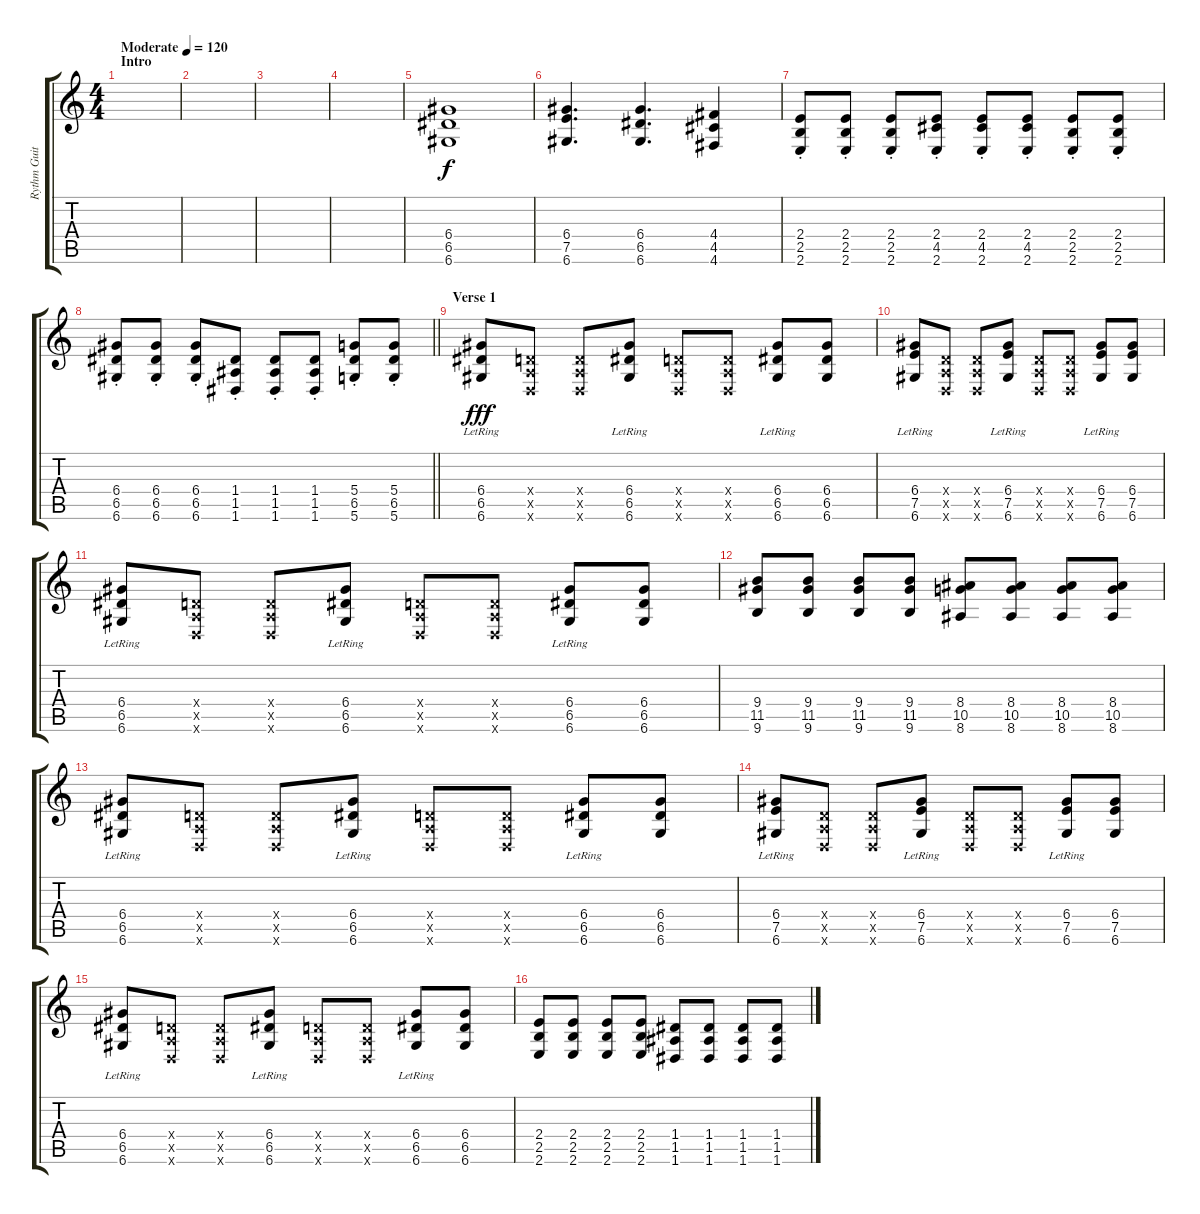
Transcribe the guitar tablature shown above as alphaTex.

\track ("Rythm Guitar (Andy)" "Rythm Guit") {instrument overdrivenguitar bank 29}
\staff {score tabs}
\tuning (E4 B3 G3 D3 A2 D2) {hide}
\ts (4 4)
\section ("" "Intro")
\tempo (120 "Moderate")
\clef g2
\ks c
|
|
|
|
(6.4 6.5 6.6).1 |
(6.4 7.5 6.6).4{d} (6.4 6.5 6.6).4{d} (4.4 4.5 4.6).4 |
(2.4{st} 2.5{st} 2.6{st}).8 (2.4{st} 2.5{st} 2.6{st}).8 (2.4{st} 2.5{st} 2.6{st}).8 (2.4{st} 4.5{st} 2.6{st}).8 (2.4{st} 4.5{st} 2.6{st}).8 (2.4{st} 4.5{st} 2.6{st}).8 (2.4{st} 2.5{st} 2.6{st}).8 (2.4{st} 2.5{st} 2.6{st}).8 |
\barLineRight lightlight
(6.4{st} 6.5{st} 6.6{st}).8 (6.4{st} 6.5{st} 6.6{st}).8 (6.4{st} 6.5{st} 6.6{st}).8 (1.4{st} 1.5{st} 1.6{st}).8 (1.4{st} 1.5{st} 1.6{st}).8 (1.4{st} 1.5{st} 1.6{st}).8 (5.4{st} 6.5{st} 5.6{st}).8 (5.4{st} 6.5{st} 5.6{st}).8 |
\section ("" "Verse 1")
(6.4{lr} 6.5{lr} 6.6{lr}).8{dy fff} (0.4{x} 0.5{x} 0.6{x}).8 (0.4{x} 0.5{x} 0.6{x}).8 (6.4{lr} 6.5{lr} 6.6{lr}).8 (0.4{x} 0.5{x} 0.6{x}).8 (0.4{x} 0.5{x} 0.6{x}).8 (6.4{lr} 6.5{lr} 6.6{lr}).8 (6.4 6.5 6.6).8 |
(6.4{lr} 7.5{lr} 6.6{lr}).8 (0.4{x} 0.5{x} 0.6{x}).8 (0.4{x} 0.5{x} 0.6{x}).8 (6.4{lr} 7.5{lr} 6.6{lr}).8 (0.4{x} 0.5{x} 0.6{x}).8 (0.4{x} 0.5{x} 0.6{x}).8 (6.4{lr} 7.5{lr} 6.6{lr}).8 (6.4 7.5 6.6).8 |
(6.4{lr} 6.5{lr} 6.6{lr}).8 (0.4{x} 0.5{x} 0.6{x}).8 (0.4{x} 0.5{x} 0.6{x}).8 (6.4{lr} 6.5{lr} 6.6{lr}).8 (0.4{x} 0.5{x} 0.6{x}).8 (0.4{x} 0.5{x} 0.6{x}).8 (6.4{lr} 6.5{lr} 6.6{lr}).8 (6.4 6.5 6.6).8 |
(9.4 11.5 9.6).8 (9.4 11.5 9.6).8 (9.4 11.5 9.6).8 (9.4 11.5 9.6).8 (8.4 10.5 8.6).8 (8.4 10.5 8.6).8 (8.4 10.5 8.6).8 (8.4 10.5 8.6).8 |
(6.4{lr} 6.5{lr} 6.6{lr}).8 (0.4{x} 0.5{x} 0.6{x}).8 (0.4{x} 0.5{x} 0.6{x}).8 (6.4{lr} 6.5{lr} 6.6{lr}).8 (0.4{x} 0.5{x} 0.6{x}).8 (0.4{x} 0.5{x} 0.6{x}).8 (6.4{lr} 6.5{lr} 6.6{lr}).8 (6.4 6.5 6.6).8 |
(6.4{lr} 7.5{lr} 6.6{lr}).8 (0.4{x} 0.5{x} 0.6{x}).8 (0.4{x} 0.5{x} 0.6{x}).8 (6.4{lr} 7.5{lr} 6.6{lr}).8 (0.4{x} 0.5{x} 0.6{x}).8 (0.4{x} 0.5{x} 0.6{x}).8 (6.4{lr} 7.5{lr} 6.6{lr}).8 (6.4 7.5 6.6).8 |
(6.4{lr} 6.5{lr} 6.6{lr}).8 (0.4{x} 0.5{x} 0.6{x}).8 (0.4{x} 0.5{x} 0.6{x}).8 (6.4{lr} 6.5{lr} 6.6{lr}).8 (0.4{x} 0.5{x} 0.6{x}).8 (0.4{x} 0.5{x} 0.6{x}).8 (6.4{lr} 6.5{lr} 6.6{lr}).8 (6.4 6.5 6.6).8 |
(2.4 2.5 2.6).8 (2.4 2.5 2.6).8 (2.4 2.5 2.6).8 (2.4 2.5 2.6).8 (1.4 1.5 1.6).8 (1.4 1.5 1.6).8 (1.4 1.5 1.6).8 (1.4 1.5 1.6).8
